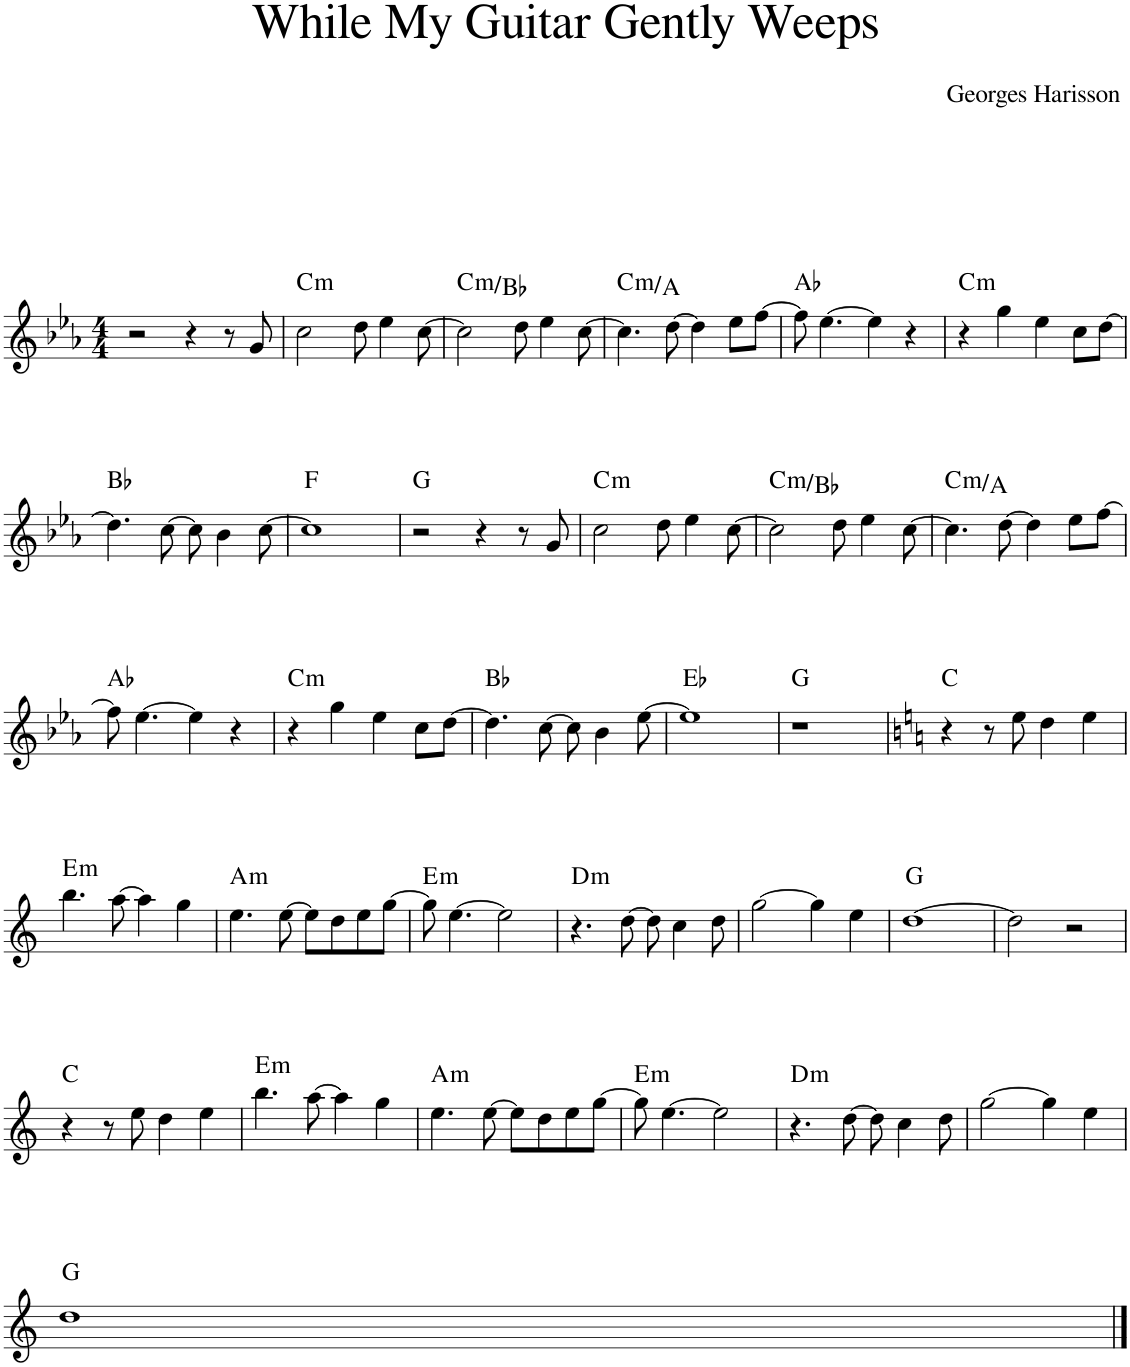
**kern	**harte
*part1	*part1
*staff1	*
*I"Piano	*
*I'Pno.	*
*clefG2	*
*k[b-e-a-]	*
*M4/4	*
=1	=1
2r	.
4r	.
8r	.
8g/	.
=2	=2
!	!LO:H:kt=m
2cc\	C:min
8dd\	.
4ee-\	.
[8cc\	.
=3	=3
!	!LO:H:kt=m
2cc\]	C:min/b7
8dd\	.
4ee-\	.
[8cc\	.
=4	=4
!	!LO:H:kt=m
4.cc\]	C:min/6
[8dd\	.
4dd\]	.
8ee-\L	.
[8ff\J	.
=5	=5
8ff\]	Ab:maj
[4.ee-\	.
4ee-\]	.
4r	.
=6	=6
!	!LO:H:kt=m
4r	C:min
4gg\	.
4ee-\	.
8cc\L	.
[8dd\J	.
!!LO:LB:g=z
=7	=7
4.dd\]	Bb:maj
[8cc\	.
8cc\]	.
4b-\	.
[8cc\	.
=8	=8
1cc]	F:maj
=9	=9
2r	G:maj
4r	.
8r	.
8g/	.
=10	=10
!	!LO:H:kt=m
2cc\	C:min
8dd\	.
4ee-\	.
[8cc\	.
=11	=11
!	!LO:H:kt=m
2cc\]	C:min/b7
8dd\	.
4ee-\	.
[8cc\	.
=12	=12
!	!LO:H:kt=m
4.cc\]	C:min/6
[8dd\	.
4dd\]	.
8ee-\L	.
[8ff\J	.
!!LO:LB:g=z
=13	=13
8ff\]	Ab:maj
[4.ee-\	.
4ee-\]	.
4r	.
=14	=14
!	!LO:H:kt=m
4r	C:min
4gg\	.
4ee-\	.
8cc\L	.
[8dd\J	.
=15	=15
4.dd\]	Bb:maj
[8cc\	.
8cc\]	.
4b-\	.
[8ee-\	.
=16	=16
1ee-]	Eb:maj
=17	=17
1r	G:maj
=18	=18
*k[]	*
4r	C:maj
8r	.
8ee\	.
4dd\	.
4ee\	.
!!LO:LB:g=z
=19	=19
!	!LO:H:kt=m
4.bb\	E:min
[8aa\	.
4aa\]	.
4gg\	.
=20	=20
!	!LO:H:kt=m
4.ee\	A:min
[8ee\	.
8ee\L]	.
8dd\	.
8ee\	.
[8gg\J	.
=21	=21
!	!LO:H:kt=m
8gg\]	E:min
[4.ee\	.
2ee\]	.
=22	=22
!	!LO:H:kt=m
4.r	D:min
[8dd\	.
8dd\]	.
4cc\	.
8dd\	.
=23	=23
[2gg\	.
4gg\]	.
4ee\	.
=24	=24
[1dd	G:maj
=25	=25
2dd\]	.
2r	.
!!LO:LB:g=z
=26	=26
4r	C:maj
8r	.
8ee\	.
4dd\	.
4ee\	.
=27	=27
!	!LO:H:kt=m
4.bb\	E:min
[8aa\	.
4aa\]	.
4gg\	.
=28	=28
!	!LO:H:kt=m
4.ee\	A:min
[8ee\	.
8ee\L]	.
8dd\	.
8ee\	.
[8gg\J	.
=29	=29
!	!LO:H:kt=m
8gg\]	E:min
[4.ee\	.
2ee\]	.
=30	=30
!	!LO:H:kt=m
4.r	D:min
[8dd\	.
8dd\]	.
4cc\	.
8dd\	.
=31	=31
[2gg\	.
4gg\]	.
4ee\	.
!!LO:LB:g=z
=32	=32
1dd	G:maj
==	==
*-	*-
